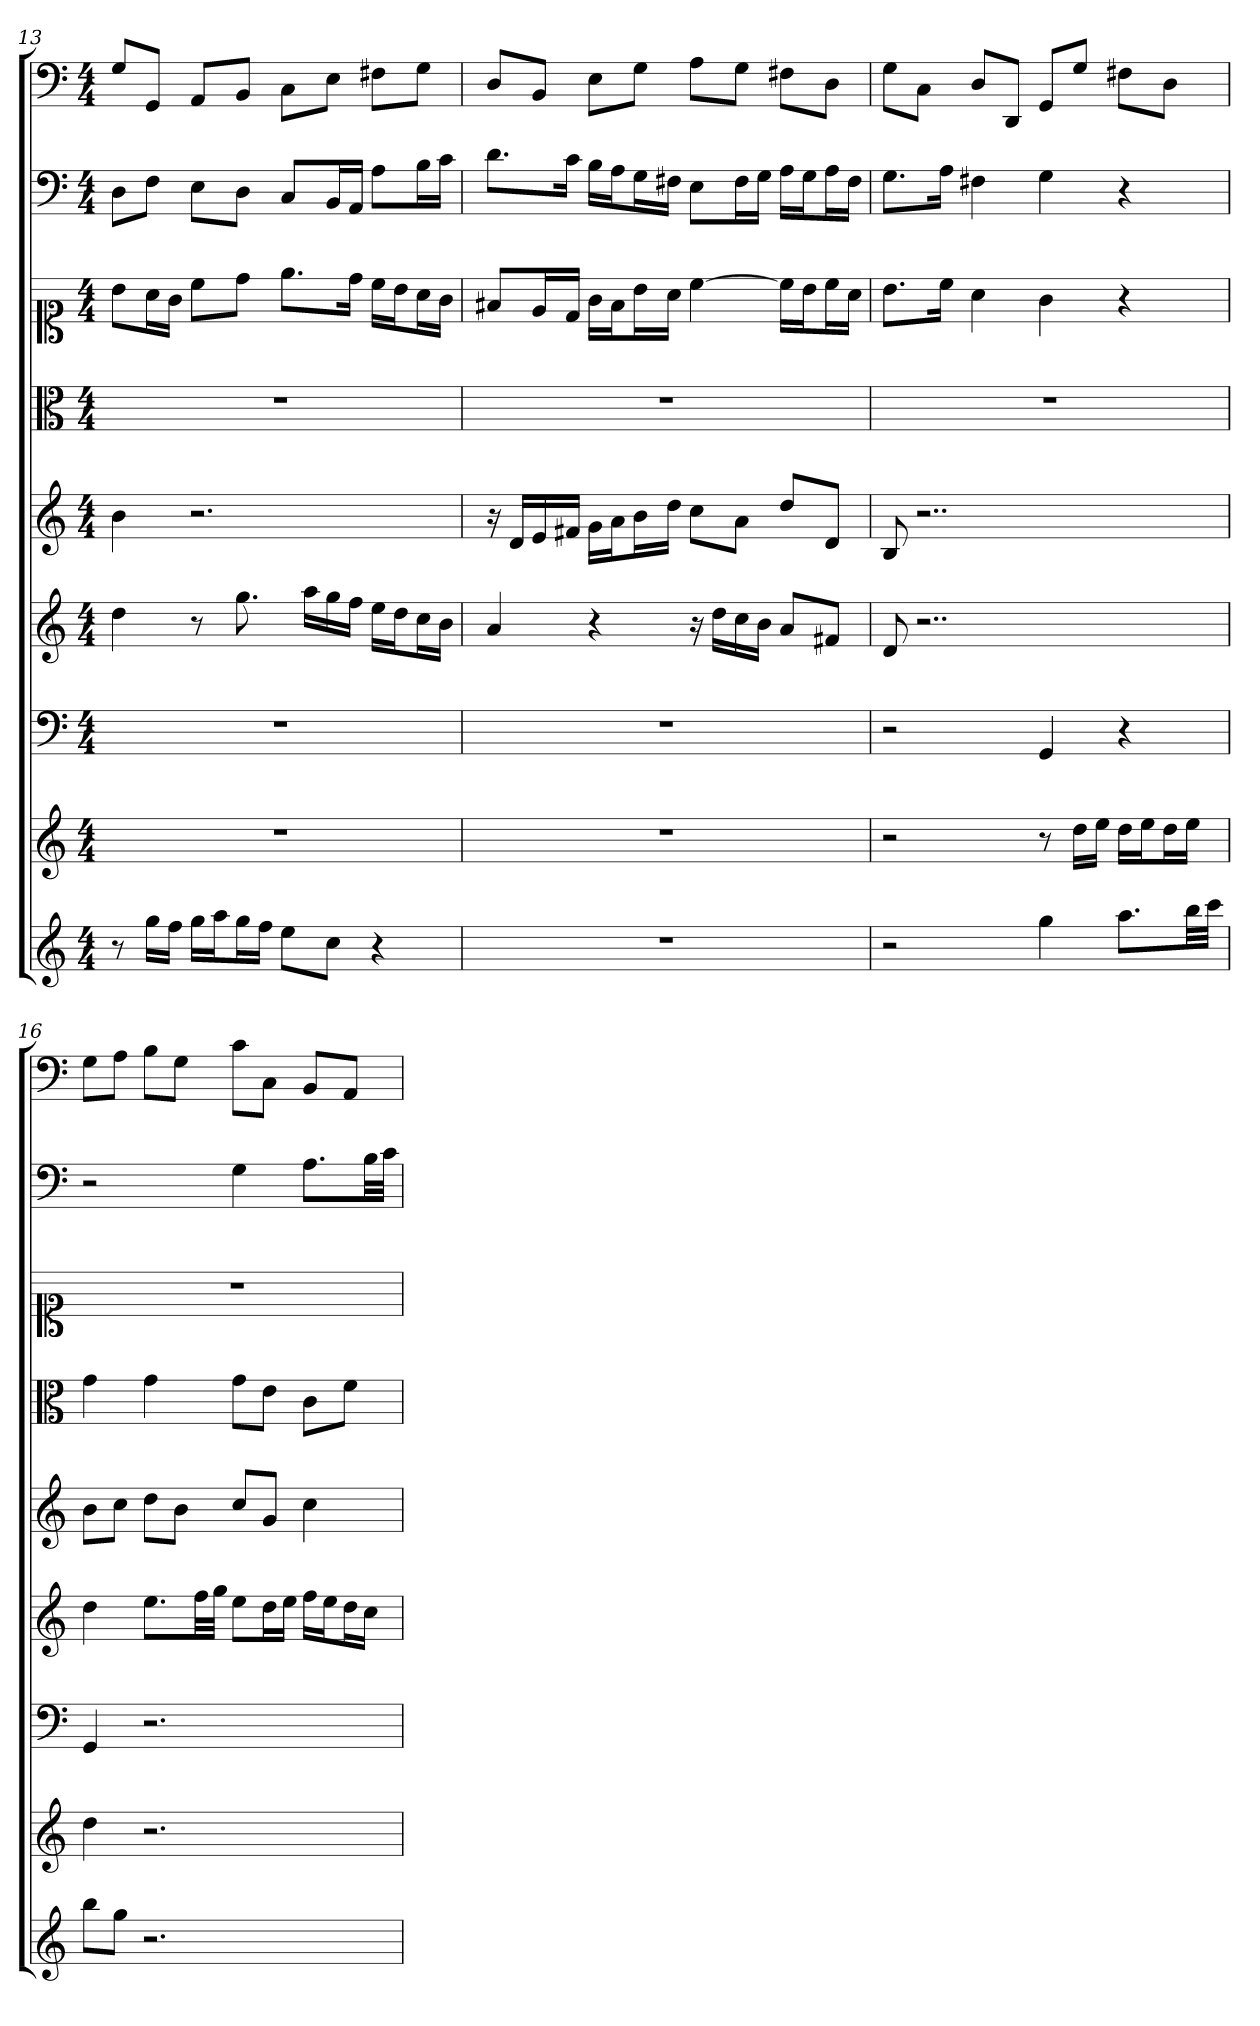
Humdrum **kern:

**kern	**kern	**kern	**kern	**kern	**kern	**kern	**kern	**kern
*part9	*part8	*part7	*part6	*part5	*part4	*part3	*part2	*part1
*staff9	*staff8	*staff7	*staff6	*staff5	*staff4	*staff3	*staff2	*staff1
*	*	*clefF4	*	*	*clefC3	*clefC1	*clefF4	*clefF4
*k[]	*k[]	*k[]	*k[]	*k[]	*k[]	*k[]	*k[]	*k[]
*C:	*C:	*C:	*C:	*C:	*C:	*C:	*C:	*C:
*M4/4	*M4/4	*M4/4	*M4/4	*M4/4	*M4/4	*M4/4	*M4/4	*M4/4
=13	=13	=13	=13	=13	=13	=13	=13	=13
8r	1r	1r	4dd	4b	1r	8b\L	8D\L	8G/L
16ggLL	.	.	.	.	.	16a\L	8F\J	8GG/J
16ffJJ	.	.	.	.	.	16g\JJ	.	.
16ggLL	.	.	8r	2.r	.	8cc\L	8E\L	8AA/L
16aaJ	.	.	.	.	.	.	.	.
16ggL	.	.	8.gg	.	.	8dd\J	8D\J	8BB/J
16ffJJ	.	.	.	.	.	.	.	.
8eeL	.	.	.	.	.	8.ee\L	8C/L	8C\L
.	.	.	16aaLL	.	.	.	.	.
8ccJ	.	.	16gg	.	.	.	16BB/L	8E\J
.	.	.	16ffJJ	.	.	16dd\Jk	16AA/JJ	.
4r	.	.	16eeLL	.	.	16cc\LL	8A\L	8F#X\L
.	.	.	16ddJ	.	.	16b\J	.	.
.	.	.	16ccL	.	.	16a\L	16B\L	8G\J
.	.	.	16bJJ	.	.	16g\JJ	16c\JJ	.
=14	=14	=14	=14	=14	=14	=14	=14	=14
1r	1r	1r	4a	16r	1r	8f#X/L	8.d\L	8D/L
.	.	.	.	16dLL	.	.	.	.
.	.	.	.	16e	.	16e/L	.	8BB/J
.	.	.	.	16f#XJJ	.	16d/JJ	16c\Jk	.
.	.	.	4r	16gLL	.	16g\LL	16B\LL	8E\L
.	.	.	.	16aJ	.	16f#\J	16A\J	.
.	.	.	.	16bL	.	16b\L	16G\L	8G\J
.	.	.	.	16ddJJ	.	16a\JJ	16F#X\JJ	.
.	.	.	16r	8ccL	.	[4cc	8E\L	8A\L
.	.	.	16ddLL	.	.	.	.	.
.	.	.	16cc	8aJ	.	.	16F#\L	8G\J
.	.	.	16bJJ	.	.	.	16G\JJ	.
.	.	.	8aL	8ddL	.	16cc\LL]	16A\LL	8F#X\L
.	.	.	.	.	.	16b\J	16G\J	.
.	.	.	8f#XJ	8dJ	.	16cc\L	16A\L	8D\J
.	.	.	.	.	.	16a\JJ	16F#\JJ	.
=15	=15	=15	=15	=15	=15	=15	=15	=15
2r	2r	2r	8d	8B	1r	8.b\L	8.G\L	8G\L
.	.	.	2..r	2..r	.	.	.	8C\J
.	.	.	.	.	.	16cc\Jk	16A\Jk	.
.	.	.	.	.	.	4a	4F#X	8D/L
.	.	.	.	.	.	.	.	8DD/J
4gg	8r	4GG	.	.	.	4g	4G	8GG/L
.	16ddLL	.	.	.	.	.	.	8G/J
.	16eeJJ	.	.	.	.	.	.	.
8.aaL	16ddLL	4r	.	.	.	4r	4r	8F#X\L
.	16eeJ	.	.	.	.	.	.	.
.	16ddL	.	.	.	.	.	.	8D\J
32bbLL	16eeJJ	.	.	.	.	.	.	.
32cccJJJ	.	.	.	.	.	.	.	.
=16	=16	=16	=16	=16	=16	=16	=16	=16
8bbL	4dd	4GG	4dd	8bL	4g	1r	2r	8G\L
8ggJ	.	.	.	8ccJ	.	.	.	8A\J
2.r	2.r	2.r	8.eeL	8ddL	4g	.	.	8B\L
.	.	.	.	8bJ	.	.	.	8G\J
.	.	.	32ffLL	.	.	.	.	.
.	.	.	32ggJJJ	.	.	.	.	.
.	.	.	8eeL	8ccL	8g\L	.	4G	8c\L
.	.	.	16ddL	8gJ	8e\J	.	.	8C\J
.	.	.	16eeJJ	.	.	.	.	.
.	.	.	16ffLL	4cc	8c\L	.	8.A\L	8BB/L
.	.	.	16eeJ	.	.	.	.	.
.	.	.	16ddL	.	8f\J	.	.	8AA/J
.	.	.	16ccJJ	.	.	.	32B\LL	.
.	.	.	.	.	.	.	32c\JJJ	.
=	=	=	=	=	=	=	=	=
*-	*-	*-	*-	*-	*-	*-	*-	*-
